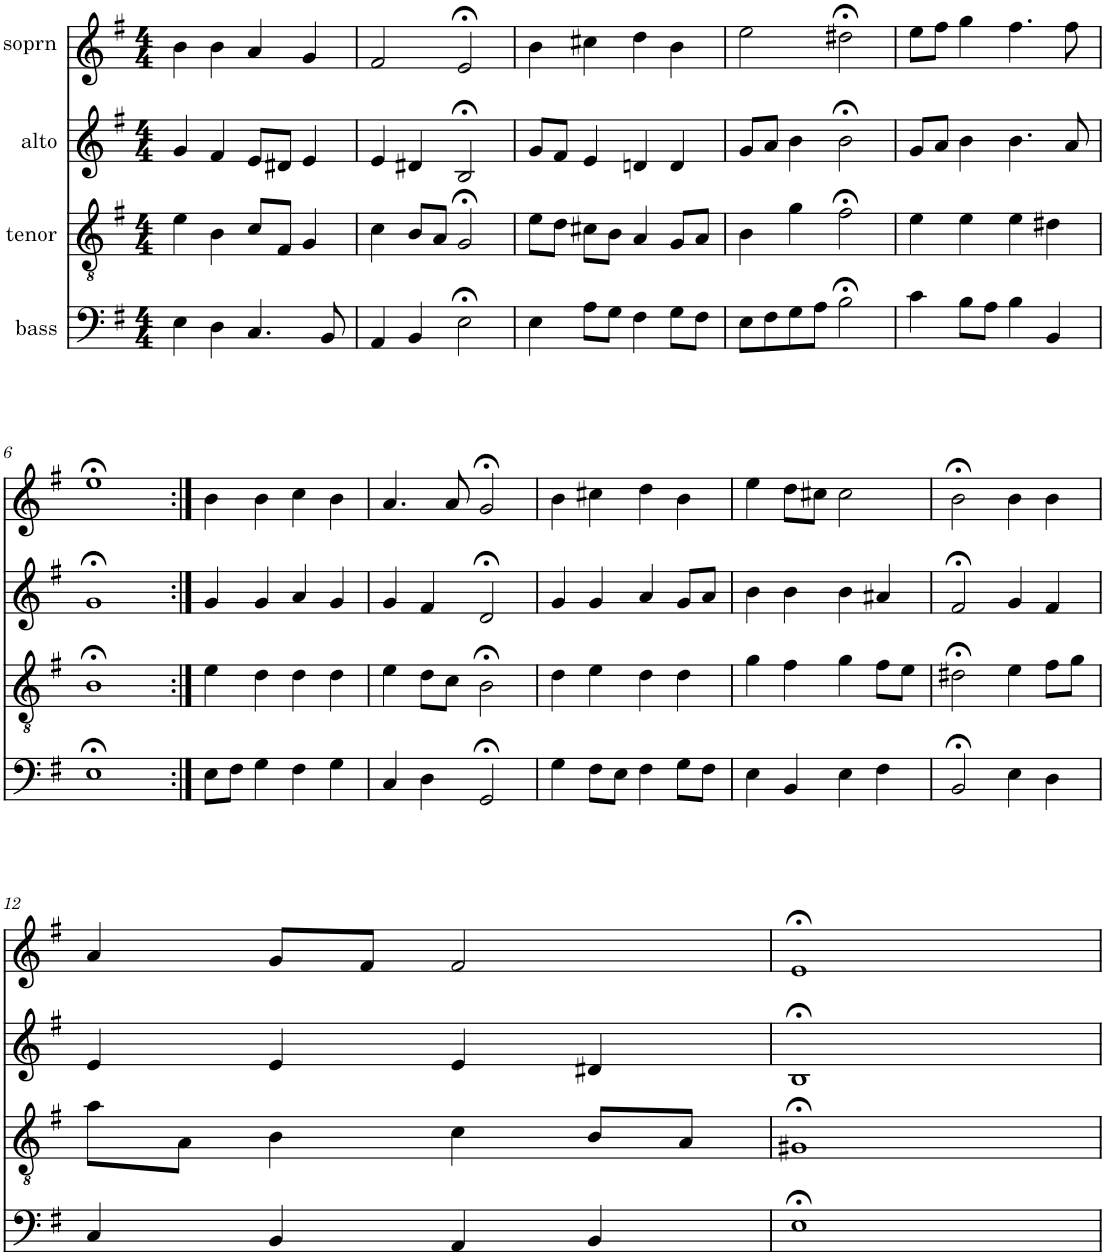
**kern	**kern	**kern	**kern
*part4	*part3	*part2	*part1
*staff4	*staff3	*staff2	*staff1
*I"bass	*I"tenor	*I"alto	*I"soprn
*clefF4	*clefGv2	*clefG2	*clefG2
*k[f#]	*k[f#]	*k[f#]	*k[f#]
*e:	*e:	*e:	*e:
*M4/4	*M4/4	*M4/4	*M4/4
=1	=1	=1	=1
4E\	4e\	4g/	4b\
4D\	4B\	4f#/	4b\
4.C/	8c/L	8e/L	4a/
.	8F#/J	8d#X/J	.
.	4G/	4e/	4g/
8BB/	.	.	.
=2	=2	=2	=2
4AA/	4c\	4e/	2f#/
4BB/	8B/L	4d#X/	.
.	8A/J	.	.
2E;<\	2G;</	2B;</	2e;</
=3	=3	=3	=3
4E\	8e\L	8g/L	4b\
.	8d\J	8f#/J	.
8A\L	8c#X\L	4e/	4cc#X\
8G\J	8B\J	.	.
4F#\	4A/	4dn/	4dd\
8G\L	8G/L	4d/	4b\
8F#\J	8A/J	.	.
=4	=4	=4	=4
8E\L	4B\	8g/L	2ee\
8F#\	.	8a/J	.
8G\	4g\	4b\	.
8A\J	.	.	.
2B;<\	2f#;<\	2b;<\	2dd#X;<\
=5	=5	=5	=5
4c\	4e\	8g/L	8ee\L
.	.	8a/J	8ff#\J
8B\L	4e\	4b\	4gg\
8A\J	.	.	.
4B\	4e\	4.b\	4.ff#\
4BB/	4d#X\	.	.
.	.	8a/	8ff#\
!!LO:LB:g=z
=6	=6	=6	=6
1E;<	1B;<	1g;<	1ee;<
=7:|!	=7:|!	=7:|!	=7:|!
8E\L	4e\	4g/	4b\
8F#\J	.	.	.
4G\	4d\	4g/	4b\
4F#\	4d\	4a/	4cc\
4G\	4d\	4g/	4b\
=8	=8	=8	=8
4C/	4e\	4g/	4.a/
4D\	8d\L	4f#/	.
.	8c\J	.	8a/
2GG;</	2B;<\	2d;</	2g;</
=9	=9	=9	=9
4G\	4d\	4g/	4b\
8F#\L	4e\	4g/	4cc#X\
8E\J	.	.	.
4F#\	4d\	4a/	4dd\
8G\L	4d\	8g/L	4b\
8F#\J	.	8a/J	.
=10	=10	=10	=10
4E\	4g\	4b\	4ee\
4BB/	4f#\	4b\	8dd\L
.	.	.	8cc#X\J
4E\	4g\	4b\	2cc#\
4F#\	8f#\L	4a#X/	.
.	8e\J	.	.
=11	=11	=11	=11
2BB;</	2d#X;<\	2f#;</	2b;<\
4E\	4e\	4g/	4b\
4D\	8f#\L	4f#/	4b\
.	8g\J	.	.
!!LO:LB:g=z
=12	=12	=12	=12
4C/	8a\L	4e/	4a/
.	8A\J	.	.
4BB/	4B\	4e/	8g/L
.	.	.	8f#/J
4AA/	4c\	4e/	2f#/
4BB/	8B/L	4d#X/	.
.	8A/J	.	.
=13	=13	=13	=13
1E;<	1G#X;<	1B;<	1e;<
=	=	=	=
*-	*-	*-	*-
